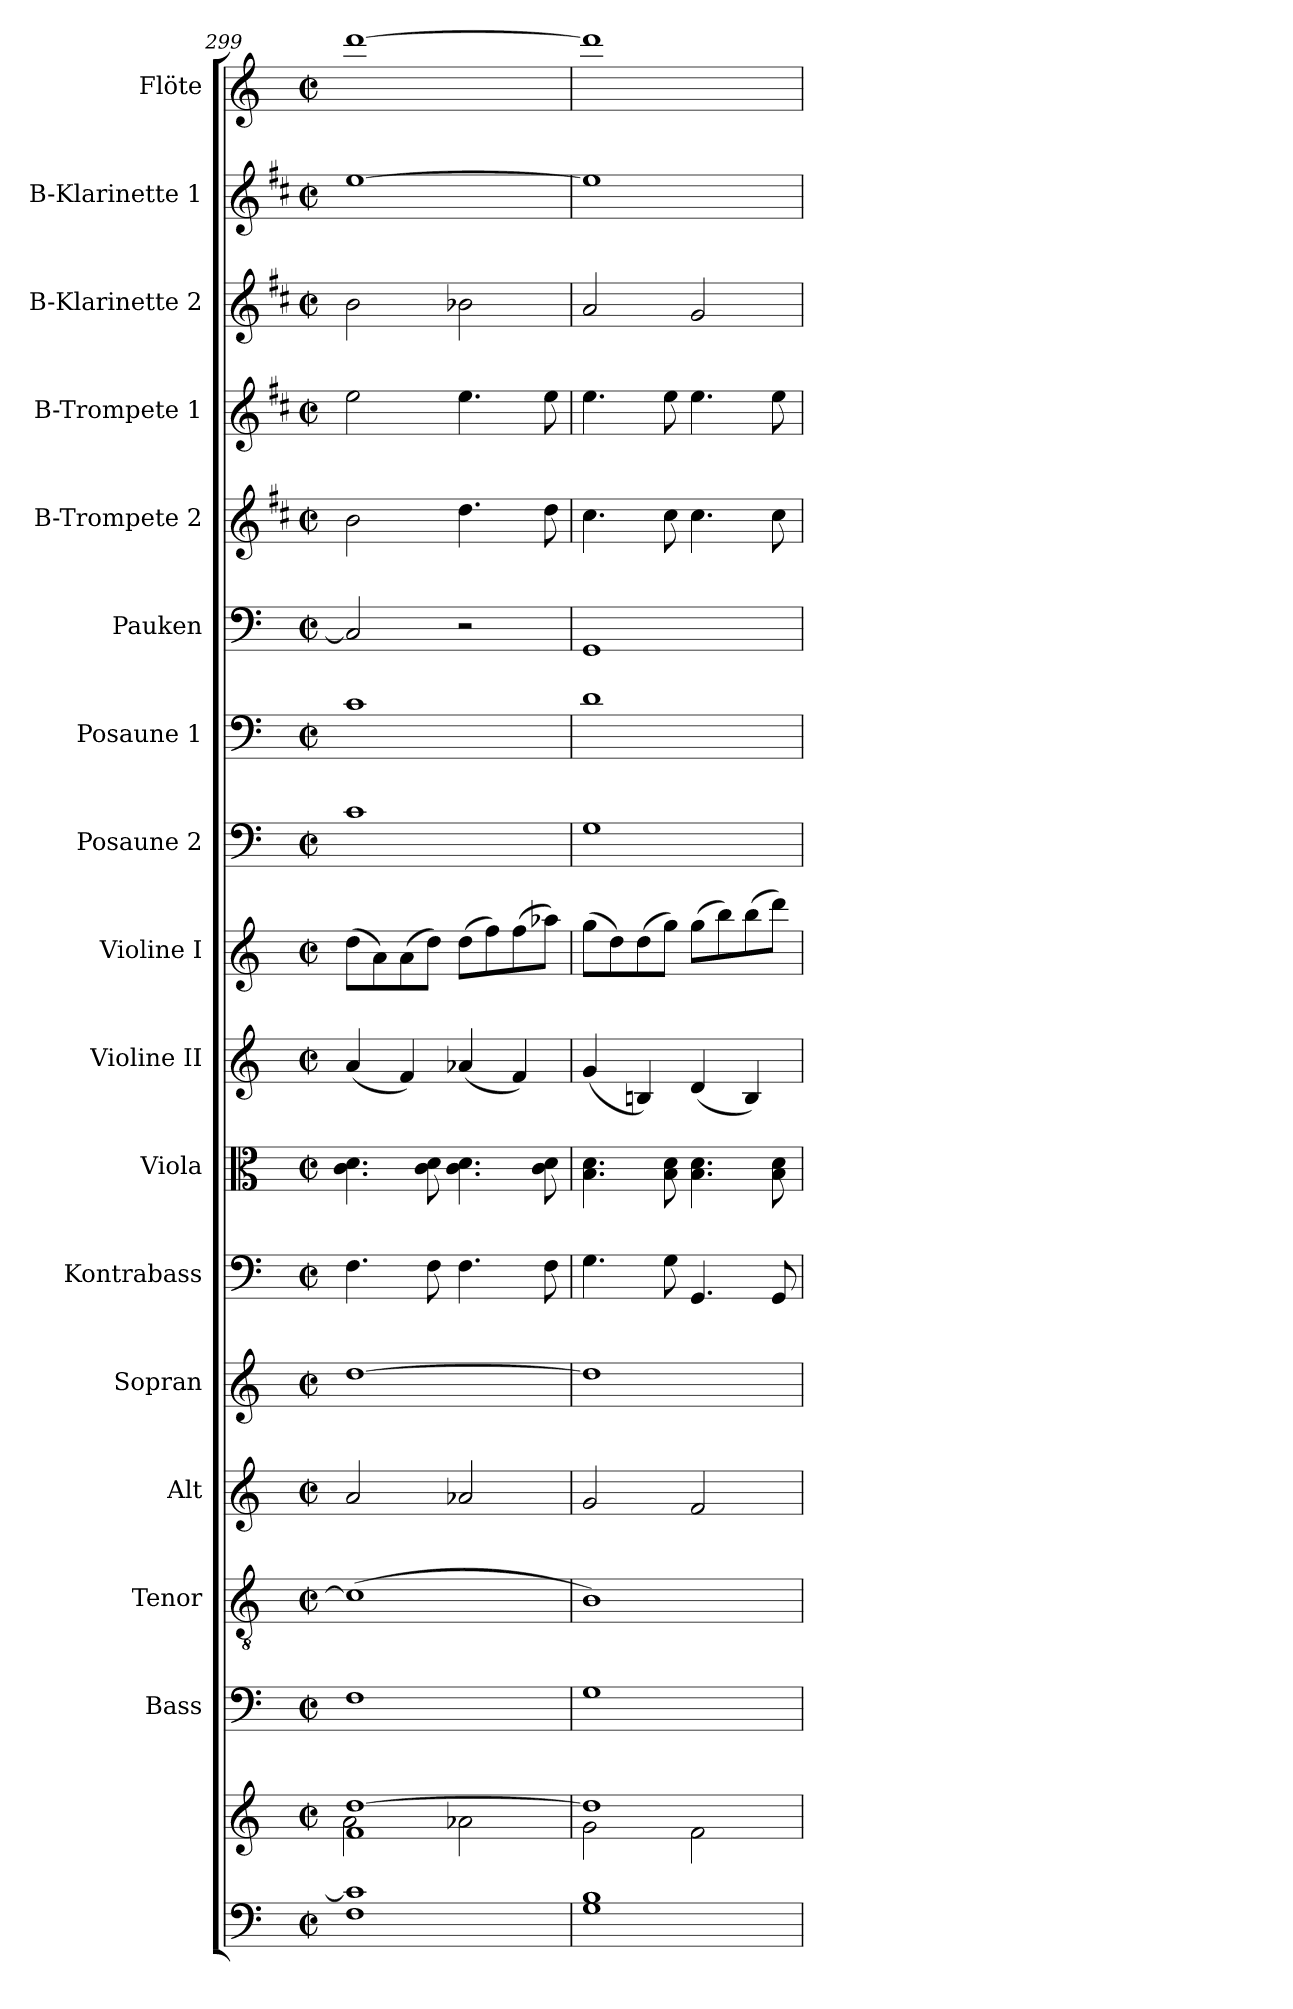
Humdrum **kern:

**kern	**kern	**kern	**kern	**kern	**kern	**kern	**kern	**kern	**kern	**kern	**kern	**kern	**kern	**kern	**kern	**kern	**kern
*part17	*part17	*part16	*part15	*part14	*part13	*part12	*part11	*part10	*part9	*part8	*part7	*part6	*part5	*part4	*part3	*part2	*part1
*staff18	*staff17	*staff16	*staff15	*staff14	*staff13	*staff12	*staff11	*staff10	*staff9	*staff8	*staff7	*staff6	*staff5	*staff4	*staff3	*staff2	*staff1
*	*	*I"Bass	*I"Tenor	*I"Alt	*I"Sopran	*I"Kontrabass	*I"Viola	*I"Violine II	*I"Violine I	*I"Posaune 2	*I"Posaune 1	*I"Pauken	*I"B-Trompete 2	*I"B-Trompete 1	*I"B-Klarinette 2	*I"B-Klarinette 1	*I"Flöte
*	*	*I'B.	*I'T.	*I'A.	*I'S.	*I'Kb.	*I'Vla.	*I'Vl. II	*I'Vl. I	*I'Pos. 2	*I'Pos. 1	*I'Pk.	*I'B Trp. 2	*I'B Trp. 1	*I'B Kl. 2	*I'B Kl. 1	*I'Fl.
*clefF4	*clefG2	*clefF4	*clefGv2	*clefG2	*clefG2	*clefF4	*clefC3	*clefG2	*clefG2	*clefF4	*clefF4	*clefF4	*clefG2	*clefG2	*clefG2	*clefG2	*clefG2
*	*	*	*	*	*	*ITrd7c12	*	*	*	*	*	*	*ITrd1c2	*ITrd1c2	*ITrd1c2	*ITrd1c2	*
*k[]	*k[]	*k[]	*k[]	*k[]	*k[]	*k[]	*k[]	*k[]	*k[]	*k[]	*k[]	*k[]	*k[]	*k[]	*k[]	*k[]	*k[]
*C:	*C:	*C:	*C:	*C:	*C:	*C:	*C:	*C:	*C:	*C:	*C:	*C:	*C:	*C:	*C:	*C:	*C:
*M2/2	*M2/2	*M2/2	*M2/2	*M2/2	*M2/2	*M2/2	*M2/2	*M2/2	*M2/2	*M2/2	*M2/2	*M2/2	*M2/2	*M2/2	*M2/2	*M2/2	*M2/2
*met(c|)	*met(c|)	*met(c|)	*met(c|)	*met(c|)	*met(c|)	*met(c|)	*met(c|)	*met(c|)	*met(c|)	*met(c|)	*met(c|)	*met(c|)	*met(c|)	*met(c|)	*met(c|)	*met(c|)	*met(c|)
=299	=299	=299	=299	=299	=299	=299	=299	=299	=299	=299	=299	=299	=299	=299	=299	=299	=299
*^	*^	*	*	*	*	*	*	*	*	*	*	*	*	*	*	*	*
1c]	1F	1f [>1dd	2a\	1F	(>1c]	2a/	[1dd	4.FF\	4.c\ 4.d\	(<4a/	(>8dd\L	1c	1c	2C/]	2a\	2dd\	2a\	[1dd	[1ddd
.	.	.	.	.	.	.	.	.	.	.	8a\)	.	.	.	.	.	.	.	.
.	.	.	.	.	.	.	.	.	.	4f/)	(>8a\	.	.	.	.	.	.	.	.
.	.	.	.	.	.	.	.	8FF\	8c\ 8d\	.	8dd\J)	.	.	.	.	.	.	.	.
.	.	.	2a-X\	.	.	2a-X/	.	4.FF\	4.c\ 4.d\	(<4a-X/	(>8dd\L	.	.	2r	4.cc\	4.dd\	2a-X\	.	.
.	.	.	.	.	.	.	.	.	.	.	8ff\)	.	.	.	.	.	.	.	.
.	.	.	.	.	.	.	.	.	.	4f/)	(>8ff\	.	.	.	.	.	.	.	.
.	.	.	.	.	.	.	.	8FF\	8c\ 8d\	.	8aa-X\J)	.	.	.	8cc\	8dd\	.	.	.
=300	=300	=300	=300	=300	=300	=300	=300	=300	=300	=300	=300	=300	=300	=300	=300	=300	=300	=300	=300
1B	1G	1dd]	2g\	1G	1B)	2g/	1dd]	4.GG\	4.B\ 4.d\	(<4g/	(>8gg\L	1G	1d	1GG	4.b\	4.dd\	2g/	1dd]	1ddd]
.	.	.	.	.	.	.	.	.	.	.	8dd\)	.	.	.	.	.	.	.	.
.	.	.	.	.	.	.	.	.	.	4Bn/)	(>8dd\	.	.	.	.	.	.	.	.
.	.	.	.	.	.	.	.	8GG\	8B\ 8d\	.	8gg\J)	.	.	.	8b\	8dd\	.	.	.
.	.	.	2f\	.	.	2f/	.	4.GGG/	4.B\ 4.d\	(<4d/	(>8gg\L	.	.	.	4.b\	4.dd\	2f/	.	.
.	.	.	.	.	.	.	.	.	.	.	8bb\)	.	.	.	.	.	.	.	.
.	.	.	.	.	.	.	.	.	.	4B/)	(>8bb\	.	.	.	.	.	.	.	.
.	.	.	.	.	.	.	.	8GGG/	8B\ 8d\	.	8ddd\J)	.	.	.	8b\	8dd\	.	.	.
*v	*v	*	*	*	*	*	*	*	*	*	*	*	*	*	*	*	*	*	*
*	*v	*v	*	*	*	*	*	*	*	*	*	*	*	*	*	*	*	*
=	=	=	=	=	=	=	=	=	=	=	=	=	=	=	=	=	=
*-	*-	*-	*-	*-	*-	*-	*-	*-	*-	*-	*-	*-	*-	*-	*-	*-	*-
